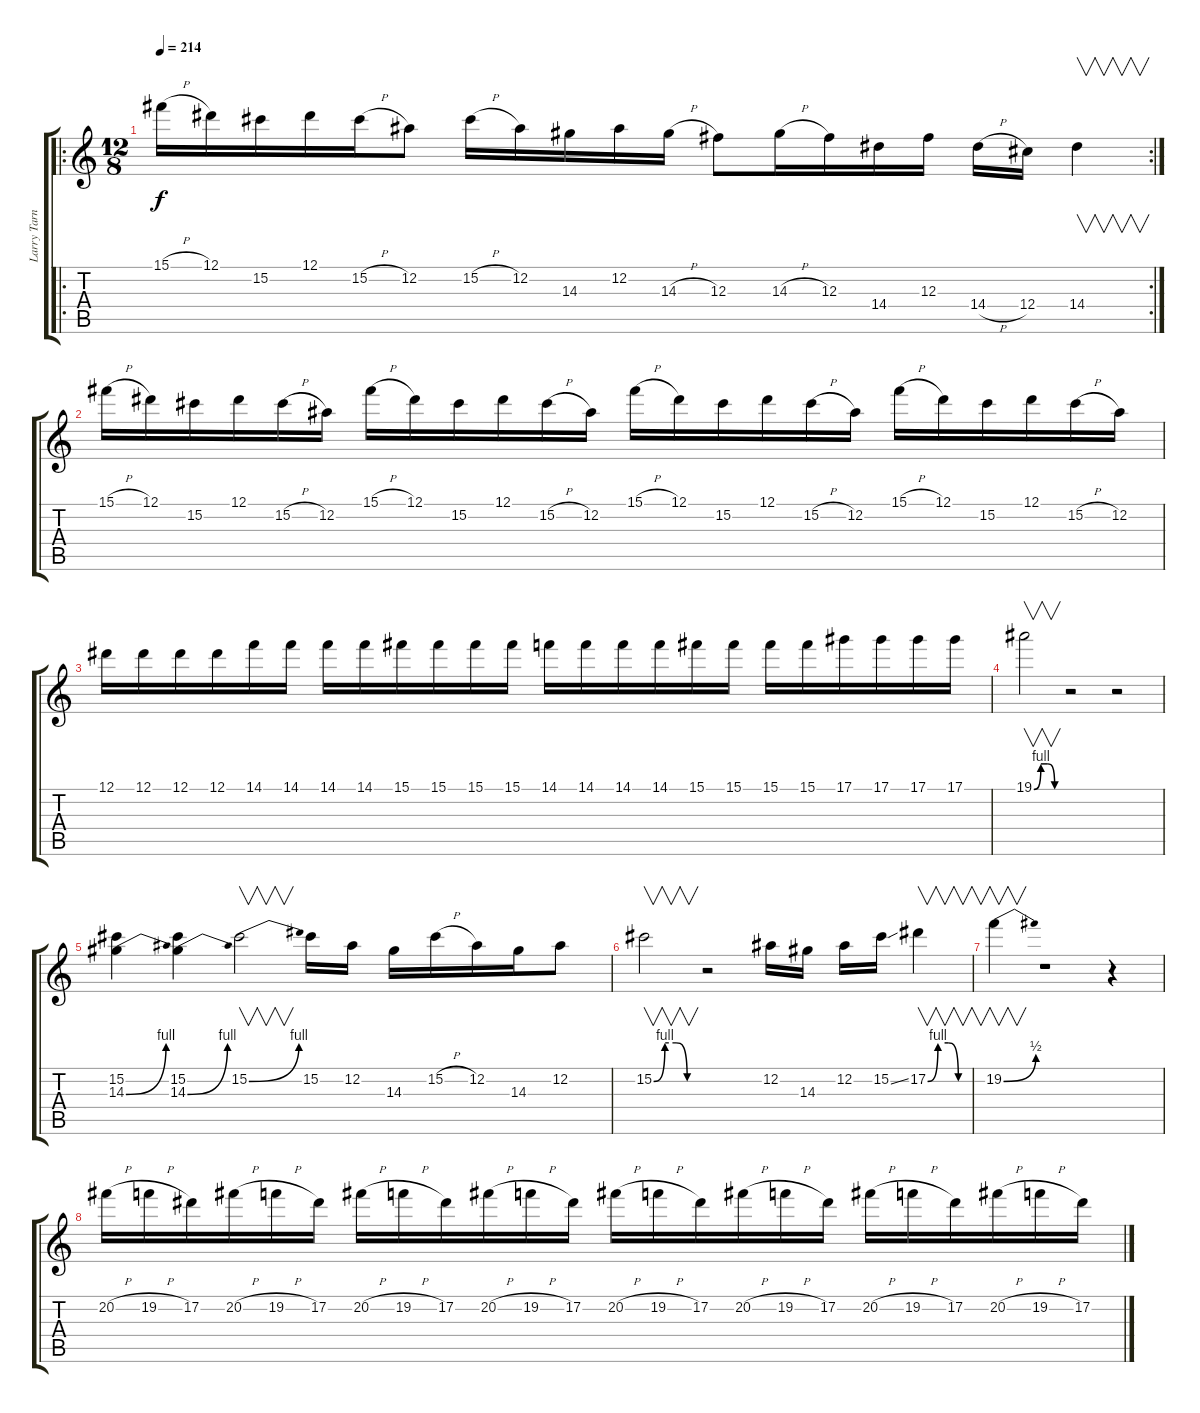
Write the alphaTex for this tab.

\track ("Larry Tarnowski" "Larry Tarn") {instrument distortionguitar}
\staff {score tabs}
\tuning (Eb4 Bb3 Gb3 Db3 Ab2 Eb2) {hide}
\ro
\rc 2
\ts (12 8)
\tempo 214
\clef g2
\ks c
15.1{h}.16{dy f} 12.1.16 15.2.16 12.1.16 15.2{h}.16 12.2.8 15.2{h}.16 12.2.16 14.3.16 12.2.16 14.3{h}.16 12.3.8 14.3{h}.16 12.3.16 14.4.16 12.3.16 14.4{h}.16 12.4.16 14.4.4{v} |
15.1{h}.16 12.1.16 15.2.16 12.1.16 15.2{h}.16 12.2.16 15.1{h}.16 12.1.16 15.2.16 12.1.16 15.2{h}.16 12.2.16 15.1{h}.16 12.1.16 15.2.16 12.1.16 15.2{h}.16 12.2.16 15.1{h}.16 12.1.16 15.2.16 12.1.16 15.2{h}.16 12.2.16 |
12.1.16 12.1.16 12.1.16 12.1.16 14.1.16 14.1.16 14.1.16 14.1.16 15.1.16 15.1.16 15.1.16 15.1.16 14.1.16 14.1.16 14.1.16 14.1.16 15.1.16 15.1.16 15.1.16 15.1.16 17.1.16 17.1.16 17.1.16 17.1.16 |
19.1{be (custom 0 0 15 4 30 4 45 0 60 0)}.2{v} r.2 r.2 |
(15.2 14.3{be (bend 0 0 60 4)}).4 (15.2 14.3{be (bend 0 0 60 4)}).4 15.2{be (bend 0 0 60 4)}.2{v} 15.2.16 12.2.16 14.3.16 15.2{h}.16 12.2.16 14.3.16 12.2.8 |
15.2{be (custom 0 0 15 4 30 4 45 0 60 0)}.2{v} r.2 12.2.16 14.3.16 12.2.16 15.2{ss}.16 17.2{be (custom 0 0 15 4 30 4 45 0 60 0)}.4{v} |
19.2{be (bend 0 0 60 2)}.4{v} r.1 r.4 |
20.2{h}.16 19.2{h}.16 17.2.16 20.2{h}.16 19.2{h}.16 17.2.16 20.2{h}.16 19.2{h}.16 17.2.16 20.2{h}.16 19.2{h}.16 17.2.16 20.2{h}.16 19.2{h}.16 17.2.16 20.2{h}.16 19.2{h}.16 17.2.16 20.2{h}.16 19.2{h}.16 17.2.16 20.2{h}.16 19.2{h}.16 17.2.16
